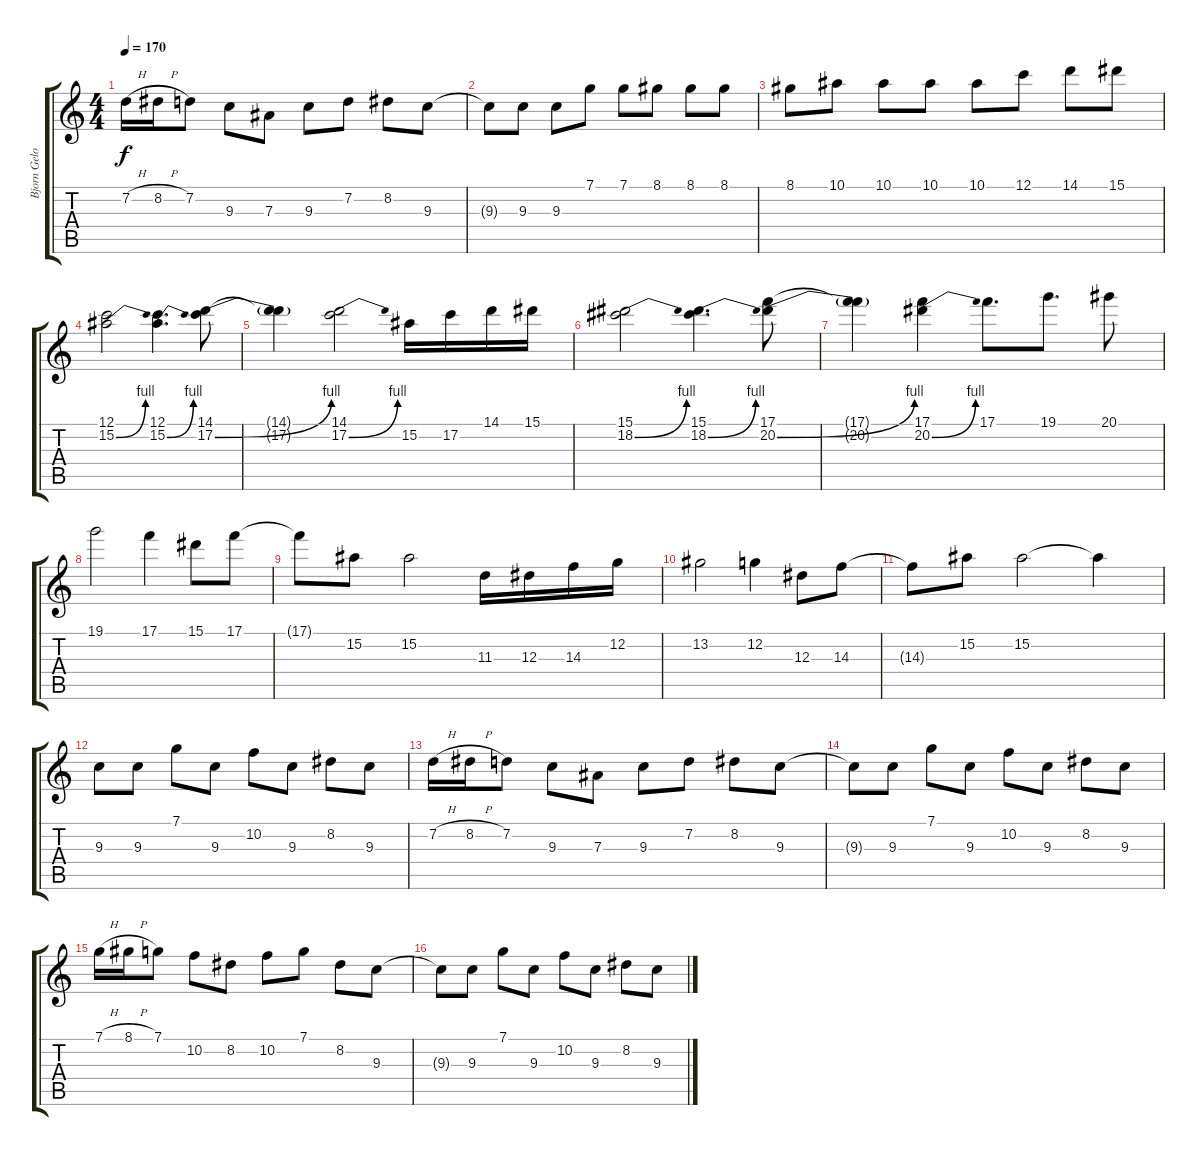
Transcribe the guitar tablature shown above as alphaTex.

\track ("Bjorn Gelotte" "Bjorn Gelo") {instrument distortionguitar}
\staff {score tabs}
\tuning (C4 G3 Eb3 Bb2 F2 C2) {hide}
\ts (4 4)
\tempo 170
\clef g2
\ks c
7.2{h}.16{dy f} 8.2{h}.16 7.2.8 9.3.8 7.3.8 9.3.8 7.2.8 8.2.8 9.3.8 |
9.3{t}.8 9.3.8 9.3.8 7.1.8 7.1.8 8.1.8 8.1.8 8.1.8 |
8.1.8{balance 10} 10.1.8 10.1.8 10.1.8{balance 9 instrument distortionguitar} 10.1.8 12.1.8 14.1.8 15.1.8 |
(12.1 15.2{be (bend 0 0 60 4)}).2{balance 10} (12.1 15.2{be (bend 0 0 60 4)}).4{d} (14.1 17.2{be (bend 0 0 60 4)}).8 |
(14.1{t} 17.2{t}).4 (14.1 17.2{be (bend 0 0 60 4)}).2 15.2.16 17.2.16 14.1.16 15.1.16 |
(15.1 18.2{be (bend 0 0 60 4)}).2 (15.1 18.2{be (bend 0 0 60 4)}).4{d} (17.1 20.2{be (bend 0 0 60 4)}).8 |
(17.1{t} 20.2{t}).4 (17.1 20.2{be (bend 0 0 60 4)}).4 17.1.8{d} 19.1.8{d} 20.1.8 |
19.1.2 17.1.4 15.1.8 17.1.8 |
17.1{t}.8 15.2.8 15.2.2 11.3.16 12.3.16 14.3.16 12.2.16 |
13.2.2 12.2.4 12.3.8 14.3.8 |
14.3{t}.8 15.2.8 15.2.2 15.2{t}.4 |
9.3.8 9.3.8 7.1.8 9.3.8 10.2.8 9.3.8 8.2.8 9.3.8 |
7.2{h}.16 8.2{h}.16 7.2.8 9.3.8 7.3.8 9.3.8 7.2.8 8.2.8 9.3.8 |
9.3{t}.8 9.3.8 7.1.8 9.3.8 10.2.8 9.3.8 8.2.8 9.3.8 |
7.1{h}.16 8.1{h}.16 7.1.8 10.2.8 8.2.8 10.2.8 7.1.8 8.2.8 9.3.8 |
9.3{t}.8 9.3.8 7.1.8 9.3.8 10.2.8 9.3.8 8.2.8 9.3.8
